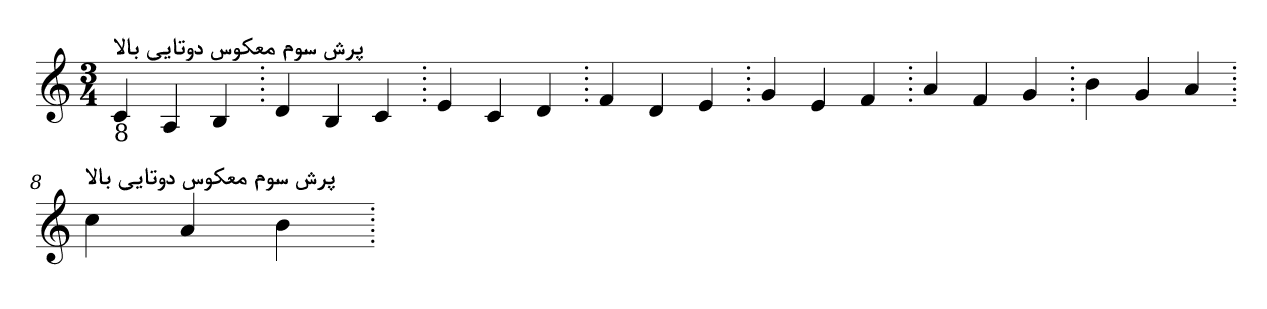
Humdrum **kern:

**kern
*part1
*staff1
!!LO:LB:g=z
*clefG2
*k[]
*C:
*M3/4
=1
!LO:TX:b:t=8
!LO:TX:a:t=پرش سوم معکوس دوتایی بالا
4ci/
4Ai/
4Bi/
=2.
*k[]
*C:
4di/
4Bi/
4ci/
=3.
*k[]
*C:
4ei/
4ci/
4di/
!!LO:LB:g=z
=4.
*k[]
*C:
4fi/
4di/
4ei/
=5.
*k[]
*C:
4gi/
4ei/
4fi/
=6.
*k[]
*C:
4ai/
4fi/
4gi/
=7.
*k[]
*C:
4bi\
4gi/
4ai/
!!LO:LB:g=z
=8.
*k[]
*C:
!LO:TX:a:t=پرش سوم معکوس دوتایی بالا
4cci\
4ai/
4bi\
=.
*-
